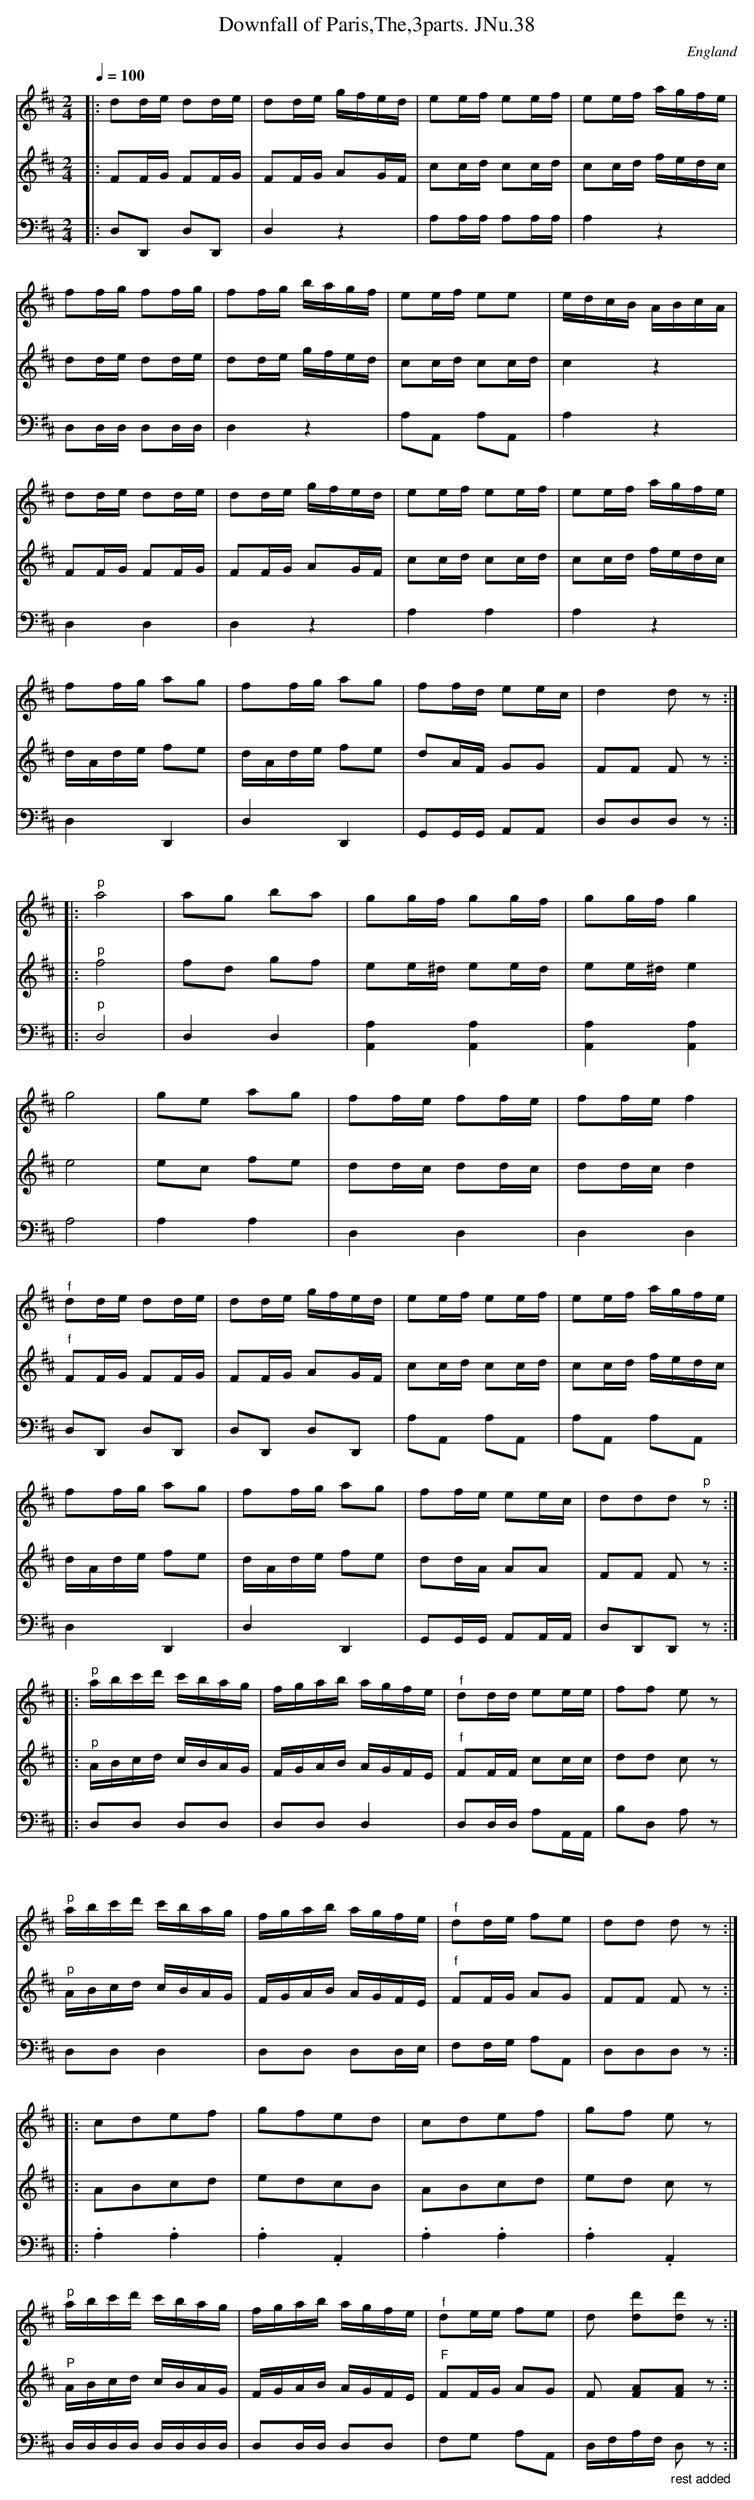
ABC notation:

X:1
T:Downfall of Paris,The,3parts. JNu.38
M:2/4
L:1/16
Q:1/4=100
O:England
V:1
V:2
V:3 clef=bass
K:D major
[V:1] |:d2de d2de | d2de gfed | e2ef e2ef | e2ef agfe |
[V:2] |:F2FG F2FG | F2FG A2GF | c2cd c2cd | c2cd fedc |
[V:3] |:D,2D,,2 D,2D,,2 | D,4z4 | A,2A,A, A,2A,A, | A,4z4 |
[V:1] f2fg f2fg | f2fg bagf | e2ef e2e2 | edcB ABcA |
[V:2] d2de d2de | d2de gfed | c2cd c2cd | c4z4 |
[V:3] D,2D,D, D,2D,D, | D,4z4 | A,2A,,2 A,2A,,2 | A,4z4 |
[V:1] d2de d2de | d2de gfed | e2ef e2ef | e2ef agfe |
[V:2] F2FG F2FG | F2FG A2GF | c2cd c2cd | c2cd fedc |
[V:3] D,4D,4 | D,4z4 | A,4A,4 | A,4z4 |
[V:1] f2fg a2g2 | f2fg a2g2 | f2fd e2ec | d4d2z2 :|
[V:2] dAde f2e2 | dAde f2e2 | d2AF G2G2 | F2F2 F2z2 :|
[V:3] D,4D,,4 | D,4D,,4 | G,,2G,,G,, A,,2A,,2 | D,2D,2D,2z2 :|
[V:1] |: "^p"a8 | a2g2 b2a2 | g2gf g2gf | g2gfg4 |
[V:2] |: "^p"f8 | f2d2 g2f2 | e2e^d e2ed | e2e^d e4 |
[V:3] |: "^p"D,8 | D,4D,4 | [A,,4A,4][A,,4A,4] | [A,,4A,4][A,,4A,4] |
[V:1] g8 | g2e2 a2g2 | f2fe f2fe | f2fef4 |
[V:2] e8 | e2c2 f2e2 | d2dc d2dc | d2dcd4 |
[V:3] A,8 | A,4A,4 | D,4D,4 | D,4D,4 |
[V:1] "^f"d2de d2de | d2de gfed | e2ef e2ef | e2ef agfe |
[V:2] "^f"F2FG F2FG | F2FG A2GF | c2cd c2cd | c2cd fedc |
[V:3] D,2D,,2 D,2D,,2 | D,2D,,2 D,2D,,2 | A,2A,,2 A,2A,,2 | A,2A,,2 A,2A,,2 |
[V:1] f2fg a2g2 | f2fg a2g2 | f2fe e2ec | d2d2d2"^p"z2 :|
[V:2] dAde f2e2 | dAde f2e2 | d2dA A2A2 | F2F2 F2z2 :|
[V:3] D,4D,,4 | D,4D,,4 | G,,2G,,G,, A,,2A,,A,, | D,2D,,2D,,2z2 :|
[V:1] |: "^p"abc'd' c'bag | fgab agfe | "^f"d2dd e2ee | f2f2 e2z2 |
[V:2] |: "^p"ABcd cBAG | FGAB AGFE | "^f"F2FF c2cc | d2d2 c2z2 |
[V:3] |: D,2D,2 D,2D,2 | D,2D,2D,4 | D,2D,D, A,2A,,A,, | B,2D,2 A,2z2 |
[V:1] "^p"abc'd' c'bag | fgab agfe | "^f"d2de f2e2 | d2d2 d2z2 :|
[V:2] "^p"ABcd cBAG | FGAB AGFE | "^f"F2FG A2G2 | F2F2 F2z2 :|
[V:3] D,2D,2D,4 | D,2D,2 D,2D,E, | F,2F,G, A,2A,,2 | D,2D,2D,2z2 :|
[V:1] |: c2d2e2f2 | g2f2e2d2 | c2d2e2f2 | g2f2 e2z2 |
[V:2] |: A2B2c2d2 | e2d2c2B2 | A2B2c2d2 | e2d2 c2z2 |
[V:3] |: .A,4.A,4 | .A,4.A,,4 | .A,4.A,4 | .A,4.A,,4 |
[V:1] "^p"abc'd' c'bag | fgab agfe | "^f"d2ee f2e2 | d2 [d2d'2][d2d'2]z2:|
[V:2] "^P"ABcd cBAG | FGAB AGFE | "^F"F2FG A2G2 | F2 [F2A2][F2A2]z2 :|
[V:3] D,D,D,D, D,D,D,D, | D,2D,D, D,2D,2 | F,2G,2 A,2A,,2 | D,F,A,F, "_rest added"D,2 z2:|
